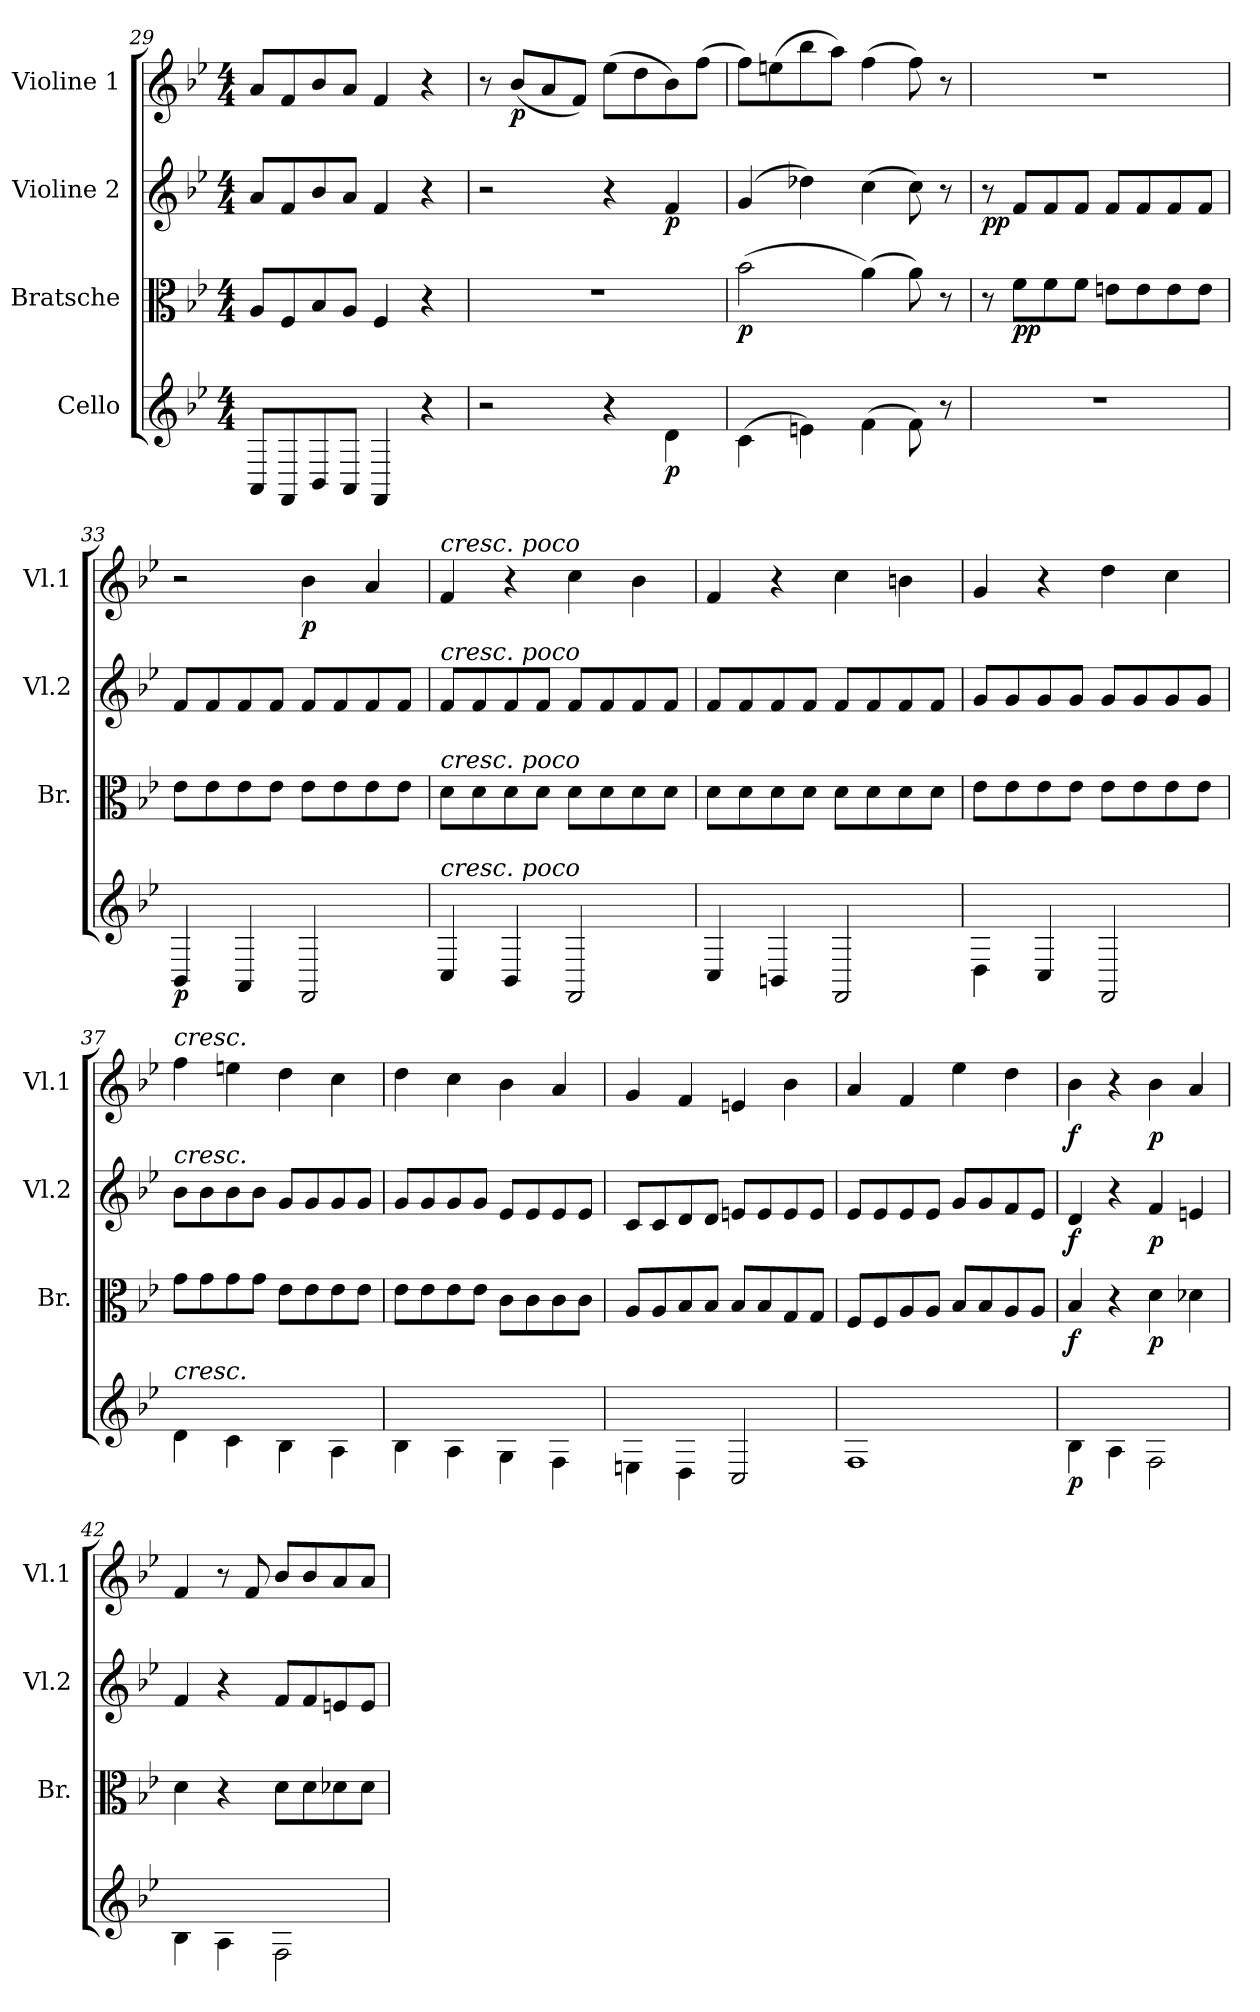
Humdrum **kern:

**kern	**dynam	**kern	**dynam	**kern	**dynam	**kern	**dynam
*part4	*part4	*part3	*part3	*part2	*part2	*part1	*part1
*staff4	*staff4	*staff3	*staff3	*staff2	*staff2	*staff1	*staff1
*I"Cello	*	*I"Bratsche	*	*I"Violine 2	*	*I"Violine 1	*
*	*	*I'Br.	*	*I'Vl.2	*	*I'Vl.1	*
*clefG2	*	*clefC3	*	*clefG2	*	*clefG2	*
*k[b-e-]	*	*k[b-e-]	*	*k[b-e-]	*	*k[b-e-]	*
*M4/4	*	*M4/4	*	*M4/4	*	*M4/4	*
=29	=29	=29	=29	=29	=29	=29	=29
8AA/L	.	8A/L	.	8a/L	.	8a/L	.
8FF/	.	8F/	.	8f/	.	8f/	.
8BB-/	.	8B-/	.	8b-/	.	8b-/	.
8AA/J	.	8A/J	.	8a/J	.	8a/J	.
4FF/	.	4F/	.	4f/	.	4f/	.
4r	.	4r	.	4r	.	4r	.
=30	=30	=30	=30	=30	=30	=30	=30
2r	.	1r	.	2r	.	8r	.
!	!	!	!	!	!	!	!LO:DY:b
.	.	.	.	.	.	(8b-/L	p
.	.	.	.	.	.	8a/	.
.	.	.	.	.	.	8f/J)	.
4r	.	.	.	4r	.	(8ee-\L	.
.	.	.	.	.	.	8dd\	.
!	!LO:DY:b	!	!	!	!LO:DY:b	!	!
4d\	p	.	.	4f/	p	8b-\)	.
.	.	.	.	.	.	(8ff\J	.
=31	=31	=31	=31	=31	=31	=31	=31
!	!	!	!LO:DY:b	!	!	!	!
(4c\	.	(2b-\	p	(4g/	.	8ff\L)	.
.	.	.	.	.	.	(8een\	.
4en\)	.	.	.	4dd-X\)	.	8bb-\	.
.	.	.	.	.	.	8aa\J)	.
(4f\	.	(4a\)	.	(4cc\	.	(4ff\	.
8f\)	.	8a\)	.	8cc\)	.	8ff\)	.
8r	.	8r	.	8r	.	8r	.
!!LO:LB:g=z
=32	=32	=32	=32	=32	=32	=32	=32
!	!	!	!	!	!LO:DY:b	!	!
1r	.	8r	.	8r	pp	1r	.
!	!	!	!LO:DY:b	!	!	!	!
.	.	8f\L	pp	8f/L	.	.	.
.	.	8f\	.	8f/	.	.	.
.	.	8f\J	.	8f/J	.	.	.
.	.	8en\L	.	8f/L	.	.	.
.	.	8e\	.	8f/	.	.	.
.	.	8e\	.	8f/	.	.	.
.	.	8e\J	.	8f/J	.	.	.
!!LO:LB:g=z
=33	=33	=33	=33	=33	=33	=33	=33
!	!LO:DY:b	!	!	!	!	!	!
4BB-/	p	8e-\L	.	8f/L	.	2r	.
.	.	8e-\	.	8f/	.	.	.
4AA/	.	8e-\	.	8f/	.	.	.
.	.	8e-\J	.	8f/J	.	.	.
!	!	!	!	!	!	!	!LO:DY:b
2FF/	.	8e-\L	.	8f/L	.	4b-\	p
.	.	8e-\	.	8f/	.	.	.
.	.	8e-\	.	8f/	.	4a/	.
.	.	8e-\J	.	8f/J	.	.	.
=34	=34	=34	=34	=34	=34	=34	=34
!	!	!	!	!	!	!LO:TX:a:i:t=cresc. poco	!
!	!	!	!	!LO:TX:a:i:t=cresc. poco	!	!	!
!	!	!LO:TX:a:i:t=cresc. poco	!	!	!	!	!
!LO:TX:a:i:t=cresc. poco	!	!	!	!	!	!	!
4C/	.	8d\L	.	8f/L	.	4f/	.
.	.	8d\	.	8f/	.	.	.
4BB-/	.	8d\	.	8f/	.	4r	.
.	.	8d\J	.	8f/J	.	.	.
2FF/	.	8d\L	.	8f/L	.	4cc\	.
.	.	8d\	.	8f/	.	.	.
.	.	8d\	.	8f/	.	4b-\	.
.	.	8d\J	.	8f/J	.	.	.
=35	=35	=35	=35	=35	=35	=35	=35
4C/	.	8d\L	.	8f/L	.	4f/	.
.	.	8d\	.	8f/	.	.	.
4BBn/	.	8d\	.	8f/	.	4r	.
.	.	8d\J	.	8f/J	.	.	.
2FF/	.	8d\L	.	8f/L	.	4cc\	.
.	.	8d\	.	8f/	.	.	.
.	.	8d\	.	8f/	.	4bn\	.
.	.	8d\J	.	8f/J	.	.	.
!!LO:LB:g=z
=36	=36	=36	=36	=36	=36	=36	=36
4D\	.	8e-\L	.	8g/L	.	4g/	.
.	.	8e-\	.	8g/	.	.	.
4C/	.	8e-\	.	8g/	.	4r	.
.	.	8e-\J	.	8g/J	.	.	.
2FF/	.	8e-\L	.	8g/L	.	4dd\	.
.	.	8e-\	.	8g/	.	.	.
.	.	8e-\	.	8g/	.	4cc\	.
.	.	8e-\J	.	8g/J	.	.	.
=37	=37	=37	=37	=37	=37	=37	=37
!	!	!	!	!	!	!LO:TX:a:i:t=cresc.	!
!	!	!	!	!LO:TX:a:i:t=cresc.	!	!	!
!LO:TX:a:i:t=cresc.	!	!	!	!	!	!	!
4d\	.	8g\L	.	8b-\L	.	4ff\	.
.	.	8g\	.	8b-\	.	.	.
4c\	.	8g\	.	8b-\	.	4een\	.
.	.	8g\J	.	8b-\J	.	.	.
4B-\	.	8e-\L	.	8g/L	.	4dd\	.
.	.	8e-\	.	8g/	.	.	.
4A\	.	8e-\	.	8g/	.	4cc\	.
.	.	8e-\J	.	8g/J	.	.	.
!!LO:PB:g=z
=38	=38	=38	=38	=38	=38	=38	=38
4B-\	.	8e-\L	.	8g/L	.	4dd\	.
.	.	8e-\	.	8g/	.	.	.
4A\	.	8e-\	.	8g/	.	4cc\	.
.	.	8e-\J	.	8g/J	.	.	.
4G\	.	8c\L	.	8e-/L	.	4b-\	.
.	.	8c\	.	8e-/	.	.	.
4F\	.	8c\	.	8e-/	.	4a/	.
.	.	8c\J	.	8e-/J	.	.	.
=39	=39	=39	=39	=39	=39	=39	=39
4En\	.	8A/L	.	8c/L	.	4g/	.
.	.	8A/	.	8c/	.	.	.
4D\	.	8B-/	.	8d/	.	4f/	.
.	.	8B-/J	.	8d/J	.	.	.
2C/	.	8B-/L	.	8en/L	.	4en/	.
.	.	8B-/	.	8e/	.	.	.
.	.	8G/	.	8e/	.	4b-\	.
.	.	8G/J	.	8e/J	.	.	.
=40	=40	=40	=40	=40	=40	=40	=40
1F	.	8F/L	.	8e-/L	.	4a/	.
.	.	8F/	.	8e-/	.	.	.
.	.	8A/	.	8e-/	.	4f/	.
.	.	8A/J	.	8e-/J	.	.	.
.	.	8B-/L	.	8g/L	.	4ee-\	.
.	.	8B-/	.	8g/	.	.	.
.	.	8A/	.	8f/	.	4dd\	.
.	.	8A/J	.	8e-/J	.	.	.
!!LO:LB:g=z
=41	=41	=41	=41	=41	=41	=41	=41
!	!LO:DY:b	!	!LO:DY:b	!	!LO:DY:b	!	!LO:DY:b
4B-\	p	4B-/	f	4d/	f	4b-\	f
4A\	.	4r	.	4r	.	4r	.
!	!	!	!LO:DY:b	!	!LO:DY:b	!	!LO:DY:b
2F\	.	4d\	p	4f/	p	4b-\	p
.	.	4d-X\	.	4en/	.	4a/	.
=42	=42	=42	=42	=42	=42	=42	=42
4B-\	.	4d\	.	4f/	.	4f/	.
4A\	.	4r	.	4r	.	8r	.
.	.	.	.	.	.	8f/	.
2F\	.	8d\L	.	8f/L	.	8b-/L	.
.	.	8d\	.	8f/	.	8b-/	.
.	.	8d-X\	.	8en/	.	8a/	.
.	.	8d-\J	.	8e/J	.	8a/J	.
=	=	=	=	=	=	=	=
*-	*-	*-	*-	*-	*-	*-	*-
